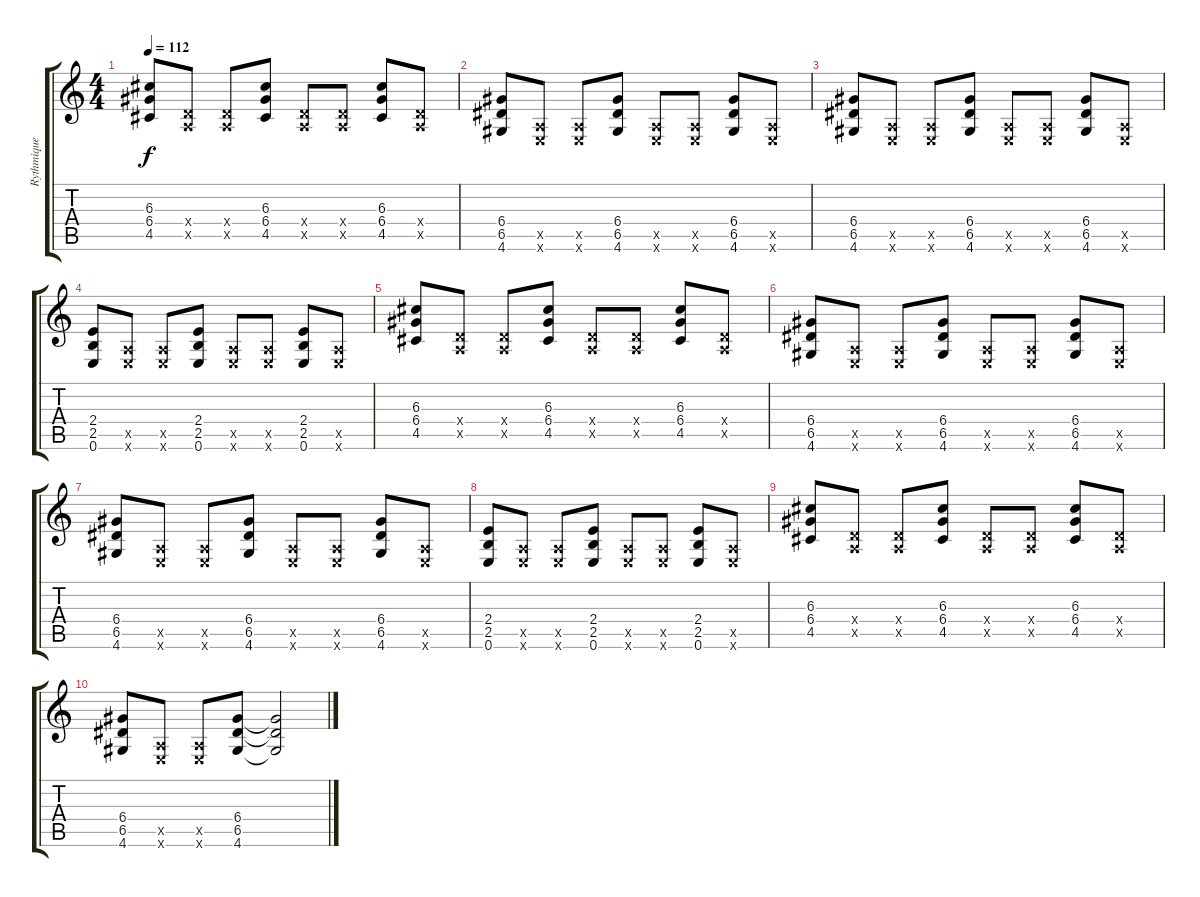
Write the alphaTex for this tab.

\track ("Rythmique" "Rythmique") {instrument overdrivenguitar}
\staff {score tabs}
\tuning (E4 B3 G3 D3 A2 E2) {hide}
\ts (4 4)
\tempo 112
\clef g2
\ks c
(6.3 6.4 4.5).8{dy f} (0.4{x} 0.5{x}).8 (0.4{x} 0.5{x}).8 (6.3 6.4 4.5).8 (0.4{x} 0.5{x}).8 (0.4{x} 0.5{x}).8 (6.3 6.4 4.5).8 (0.4{x} 0.5{x}).8 |
(6.4 6.5 4.6).8 (0.5{x} 0.6{x}).8 (0.5{x} 0.6{x}).8 (6.4 6.5 4.6).8 (0.5{x} 0.6{x}).8 (0.5{x} 0.6{x}).8 (6.4 6.5 4.6).8 (0.5{x} 0.6{x}).8 |
(6.4 6.5 4.6).8 (0.5{x} 0.6{x}).8 (0.5{x} 0.6{x}).8 (6.4 6.5 4.6).8 (0.5{x} 0.6{x}).8 (0.5{x} 0.6{x}).8 (6.4 6.5 4.6).8 (0.5{x} 0.6{x}).8 |
(2.4 2.5 0.6).8 (0.5{x} 0.6{x}).8 (0.5{x} 0.6{x}).8 (2.4 2.5 0.6).8 (0.5{x} 0.6{x}).8 (0.5{x} 0.6{x}).8 (2.4 2.5 0.6).8 (0.5{x} 0.6{x}).8 |
(6.3 6.4 4.5).8 (0.4{x} 0.5{x}).8 (0.4{x} 0.5{x}).8 (6.3 6.4 4.5).8 (0.4{x} 0.5{x}).8 (0.4{x} 0.5{x}).8 (6.3 6.4 4.5).8 (0.4{x} 0.5{x}).8 |
(6.4 6.5 4.6).8 (0.5{x} 0.6{x}).8 (0.5{x} 0.6{x}).8 (6.4 6.5 4.6).8 (0.5{x} 0.6{x}).8 (0.5{x} 0.6{x}).8 (6.4 6.5 4.6).8 (0.5{x} 0.6{x}).8 |
(6.4 6.5 4.6).8 (0.5{x} 0.6{x}).8 (0.5{x} 0.6{x}).8 (6.4 6.5 4.6).8 (0.5{x} 0.6{x}).8 (0.5{x} 0.6{x}).8 (6.4 6.5 4.6).8 (0.5{x} 0.6{x}).8 |
(2.4 2.5 0.6).8 (0.5{x} 0.6{x}).8 (0.5{x} 0.6{x}).8 (2.4 2.5 0.6).8 (0.5{x} 0.6{x}).8 (0.5{x} 0.6{x}).8 (2.4 2.5 0.6).8 (0.5{x} 0.6{x}).8 |
(6.3 6.4 4.5).8 (0.4{x} 0.5{x}).8 (0.4{x} 0.5{x}).8 (6.3 6.4 4.5).8 (0.4{x} 0.5{x}).8 (0.4{x} 0.5{x}).8 (6.3 6.4 4.5).8 (0.4{x} 0.5{x}).8 |
(6.4 6.5 4.6).8 (0.5{x} 0.6{x}).8 (0.5{x} 0.6{x}).8 (6.4 6.5 4.6).8 (6.4{t} 6.5{t} 4.6{t}).2
